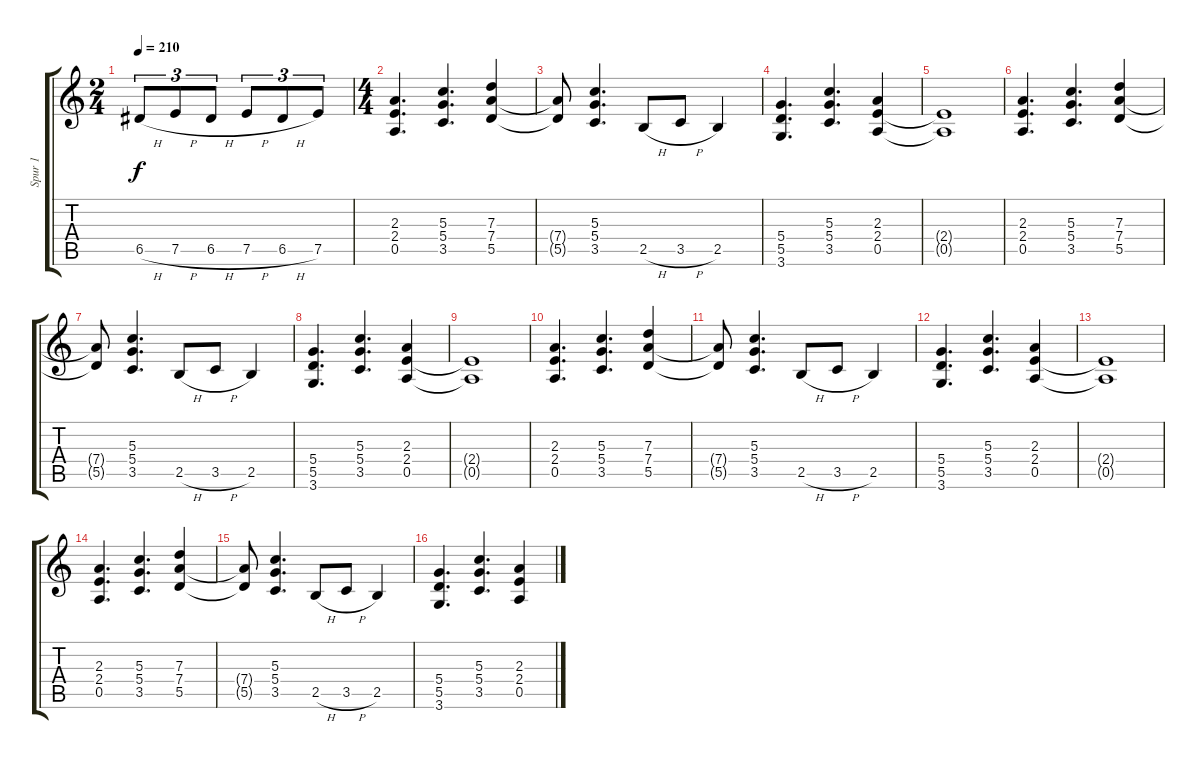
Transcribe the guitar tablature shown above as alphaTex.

\track ("Spur 1" "Spur 1") {instrument distortionguitar}
\staff {score tabs}
\tuning (E4 B3 G3 D3 A2 E2) {hide}
\ts (2 4)
\tempo 210
\clef g2
\ks c
6.5{h}.8{tu (3 2) dy f} 7.5{h}.8{tu (3 2)} 6.5{h}.8{tu (3 2)} 7.5{h}.8{tu (3 2)} 6.5{h}.8{tu (3 2)} 7.5.8{tu (3 2)} |
\ts (4 4)
(2.3 2.4 0.5).4{d} (5.3 5.4 3.5).4{d} (7.3 7.4 5.5).4 |
(7.4{t} 5.5{t}).8 (5.3 5.4 3.5).4{d} 2.5{h}.8 3.5{h}.8 2.5.4 |
(5.4 5.5 3.6).4{d} (5.3 5.4 3.5).4{d} (2.3 2.4 0.5).4 |
(2.4{t} 0.5{t}).1 |
(2.3 2.4 0.5).4{d} (5.3 5.4 3.5).4{d} (7.3 7.4 5.5).4 |
(7.4{t} 5.5{t}).8 (5.3 5.4 3.5).4{d} 2.5{h}.8 3.5{h}.8 2.5.4 |
(5.4 5.5 3.6).4{d} (5.3 5.4 3.5).4{d} (2.3 2.4 0.5).4 |
(2.4{t} 0.5{t}).1 |
(2.3 2.4 0.5).4{d} (5.3 5.4 3.5).4{d} (7.3 7.4 5.5).4 |
(7.4{t} 5.5{t}).8 (5.3 5.4 3.5).4{d} 2.5{h}.8 3.5{h}.8 2.5.4 |
(5.4 5.5 3.6).4{d} (5.3 5.4 3.5).4{d} (2.3 2.4 0.5).4 |
(2.4{t} 0.5{t}).1 |
(2.3 2.4 0.5).4{d} (5.3 5.4 3.5).4{d} (7.3 7.4 5.5).4 |
(7.4{t} 5.5{t}).8 (5.3 5.4 3.5).4{d} 2.5{h}.8 3.5{h}.8 2.5.4 |
(5.4 5.5 3.6).4{d} (5.3 5.4 3.5).4{d} (2.3 2.4 0.5).4
